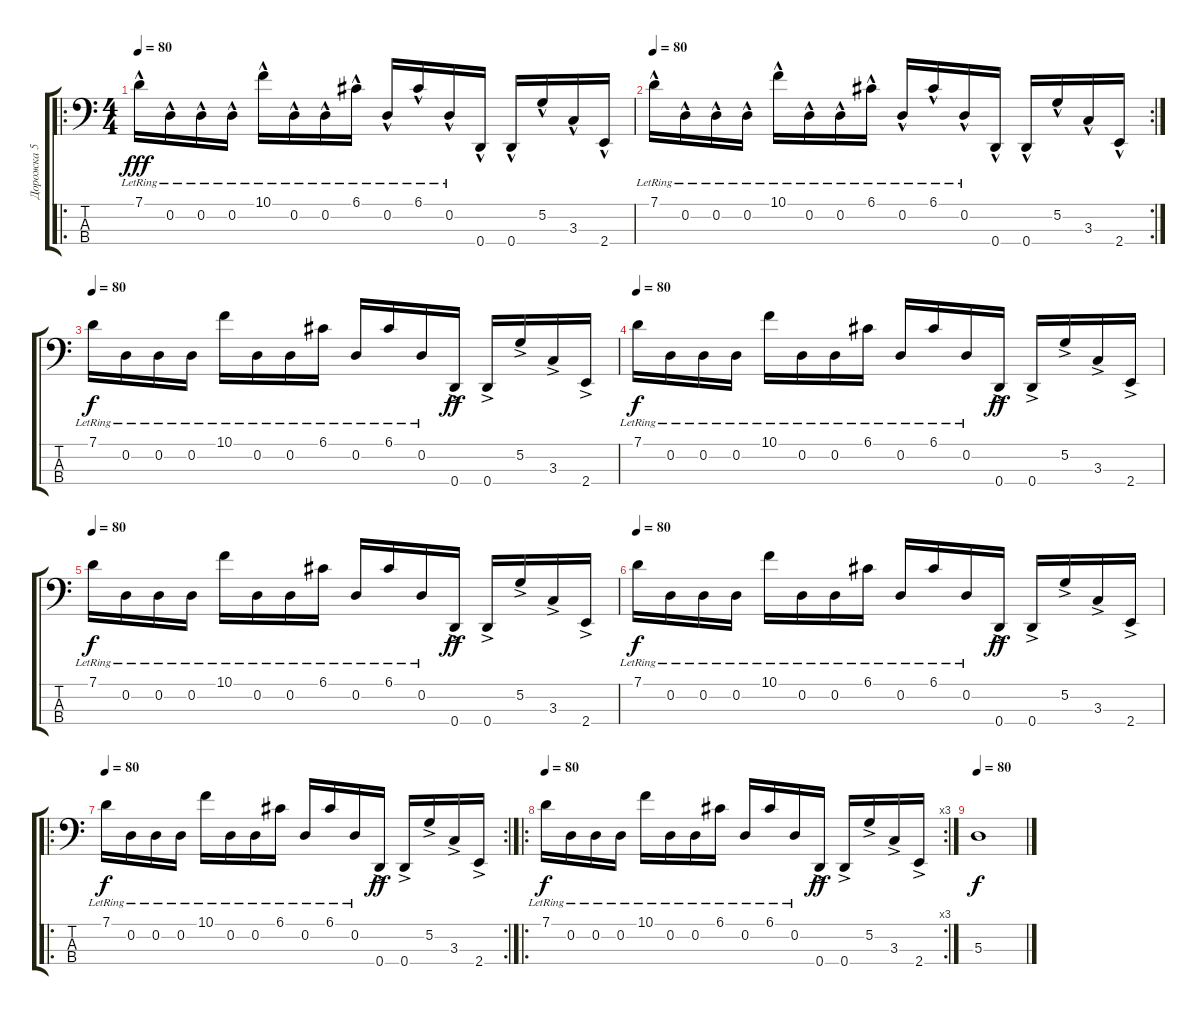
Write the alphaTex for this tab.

\track ("Дорожка 5" "Дорожка 5") {instrument fretlessbass}
\staff {score tabs}
\tuning (G2 D2 A1 D1) {hide}
\ro
\ts (4 4)
\tempo 80
\clef f4
\ks c
7.1{hac lr}.16{dy fff} 0.2{hac lr}.16 0.2{hac lr}.16 0.2{hac lr}.16 10.1{hac lr}.16 0.2{hac lr}.16 0.2{hac lr}.16 6.1{hac lr}.16 0.2{hac lr}.16 6.1{hac lr}.16 0.2{hac lr}.16 0.4{hac}.16 0.4{hac}.16 5.2{hac}.16 3.3{hac}.16 2.4{hac}.16 |
\rc 2
\tempo 80
7.1{hac lr}.16 0.2{hac lr}.16 0.2{hac lr}.16 0.2{hac lr}.16 10.1{hac lr}.16 0.2{hac lr}.16 0.2{hac lr}.16 6.1{hac lr}.16 0.2{hac lr}.16 6.1{hac lr}.16 0.2{hac lr}.16 0.4{hac}.16 0.4{hac}.16 5.2{hac}.16 3.3{hac}.16 2.4{hac}.16 |
\tempo 80
7.1{lr}.16{dy f} 0.2{lr}.16 0.2{lr}.16 0.2{lr}.16 10.1{lr}.16 0.2{lr}.16 0.2{lr}.16 6.1{lr}.16 0.2{lr}.16 6.1{lr}.16 0.2{lr}.16 0.4{ac}.16{dy ff} 0.4{ac}.16 5.2{ac}.16 3.3{ac}.16 2.4{ac}.16 |
\tempo 80
7.1{lr}.16{dy f} 0.2{lr}.16 0.2{lr}.16 0.2{lr}.16 10.1{lr}.16 0.2{lr}.16 0.2{lr}.16 6.1{lr}.16 0.2{lr}.16 6.1{lr}.16 0.2{lr}.16 0.4{ac}.16{dy ff} 0.4{ac}.16 5.2{ac}.16 3.3{ac}.16 2.4{ac}.16 |
\tempo 80
7.1{lr}.16{dy f} 0.2{lr}.16 0.2{lr}.16 0.2{lr}.16 10.1{lr}.16 0.2{lr}.16 0.2{lr}.16 6.1{lr}.16 0.2{lr}.16 6.1{lr}.16 0.2{lr}.16 0.4{ac}.16{dy ff} 0.4{ac}.16 5.2{ac}.16 3.3{ac}.16 2.4{ac}.16 |
\tempo 80
7.1{lr}.16{dy f} 0.2{lr}.16 0.2{lr}.16 0.2{lr}.16 10.1{lr}.16 0.2{lr}.16 0.2{lr}.16 6.1{lr}.16 0.2{lr}.16 6.1{lr}.16 0.2{lr}.16 0.4{ac}.16{dy ff} 0.4{ac}.16 5.2{ac}.16 3.3{ac}.16 2.4{ac}.16 |
\ro
\rc 2
\tempo 80
7.1{lr}.16{dy f} 0.2{lr}.16 0.2{lr}.16 0.2{lr}.16 10.1{lr}.16 0.2{lr}.16 0.2{lr}.16 6.1{lr}.16 0.2{lr}.16 6.1{lr}.16 0.2{lr}.16 0.4{ac}.16{dy ff} 0.4{ac}.16 5.2{ac}.16 3.3{ac}.16 2.4{ac}.16 |
\ro
\rc 3
\tempo 80
7.1{lr}.16{dy f} 0.2{lr}.16 0.2{lr}.16 0.2{lr}.16 10.1{lr}.16 0.2{lr}.16 0.2{lr}.16 6.1{lr}.16 0.2{lr}.16 6.1{lr}.16 0.2{lr}.16 0.4{ac}.16{dy ff} 0.4{ac}.16 5.2{ac}.16 3.3{ac}.16 2.4{ac}.16 |
\tempo 80
5.3.1{dy f}
